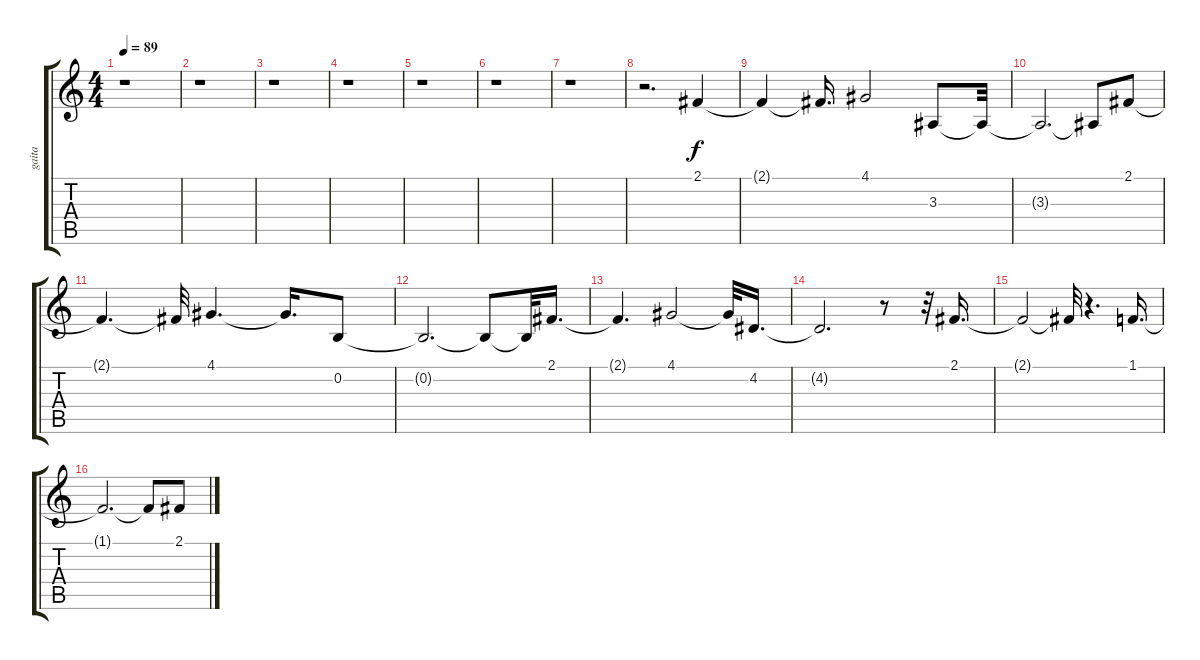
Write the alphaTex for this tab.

\track ("gaita" "gaita") {instrument fx6goblins}
\staff {score tabs}
\tuning (E4 B3 G3 D3 A2 E2) {hide}
\ts (4 4)
\tempo 89
\clef g2
\ks c
r.1{dy f} |
r.1 |
r.1 |
r.1 |
r.1 |
r.1 |
r.1 |
r.2{d} 2.1.4 |
2.1{t}.4 2.1{t}.16{d} 4.1.2 3.3.8 3.3{t}.32 |
3.3{t}.2{d} 3.3{t}.8 2.1.8 |
2.1{t}.4{d} 2.1{t}.32 4.1.4{d} 4.1{t}.16{d} 0.2.8 |
0.2{t}.2{d} 0.2{t}.8 0.2{t}.32 2.1.16{d} |
2.1{t}.4{d} 4.1.2 4.1{t}.32 4.2.16{d} |
4.2{t}.2{d} r.8 r.32 2.1.16{d} |
2.1{t}.2 2.1{t}.32 r.4{d} 1.1.16{d} |
1.1{t}.2{d} 1.1{t}.8 2.1.8
